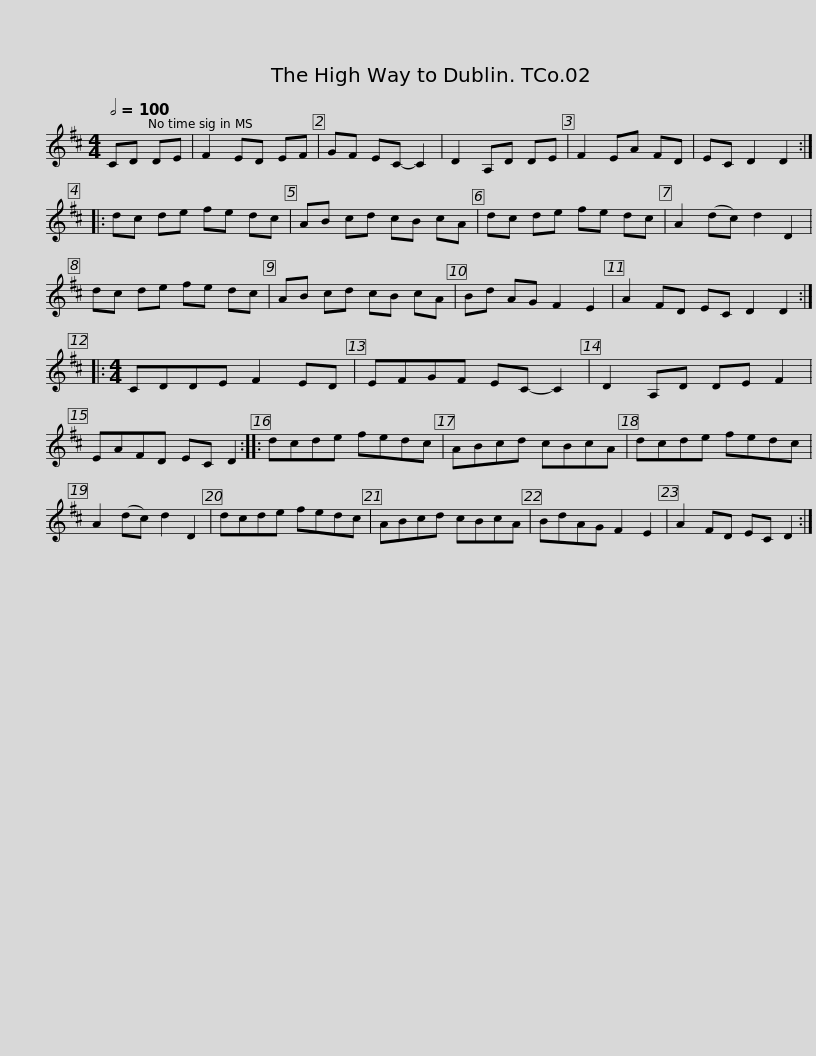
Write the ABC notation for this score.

X:1
L:1/8
Q:1/2=100
M:4/4
I:linebreak $
K:D
V:1 treble
V:1
 CD DE | F2 ED EF | GF EC- C2 | D2 A,D DE | F2 EA FD | %5
 EC D2 D2 :: dc de fe dc |$ AB cd cB cA | dc de fe dc | A2 (dc) d2 D2 | %10
 dc de fe dc | AB cd cB cA | Bd AG F2 E2 |$ A2 FD EC D2 D2 ::[M:4/4] CDDE F2 ED | %15
 EFGF EC- C2 | D2 A,D DE F2 | EAFD EC D2 ::$ dcde fedc | ABcd cBcA | %20
 dcde fedc | A2 (dc) d2 D2 | dcde fedc | ABcd cBcA |$ BdAG F2 E2 | %25
 A2 FD EC D2 :| %26
